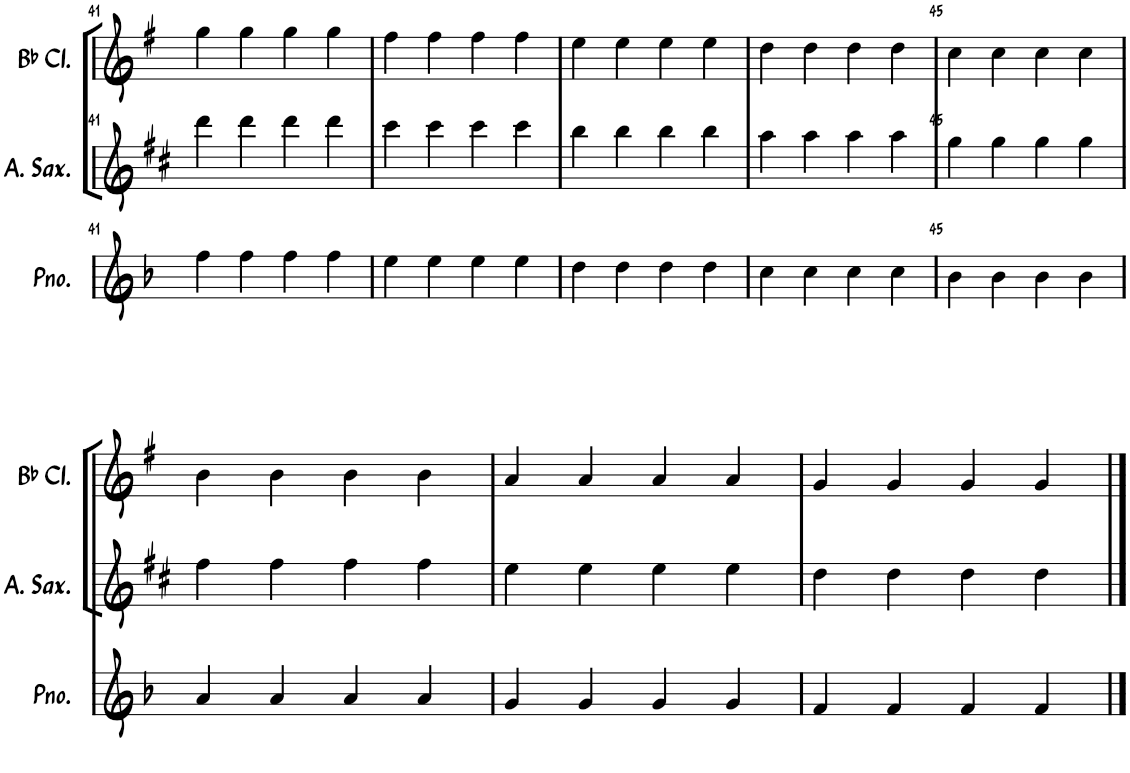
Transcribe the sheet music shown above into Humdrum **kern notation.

**kern	**kern	**kern
*part3	*part2	*part1
*staff3	*staff2	*staff1
*I"钢琴	*I"中音萨克斯	*I"降B调单簧管
!!LO:PB:g=z
*clefG2	*clefG2	*clefG2
*	*Trd5c9	*Trd1c2
*k[b-]	*k[f#c#]	*k[f#]
*M4/4	*M4/4	*M4/4
=41	=41	=41
4ff\	4ddd\	4gg\
4ff\	4ddd\	4gg\
4ff\	4ddd\	4gg\
4ff\	4ddd\	4gg\
=42	=42	=42
4ee\	4ccc#\	4ff#\
4ee\	4ccc#\	4ff#\
4ee\	4ccc#\	4ff#\
4ee\	4ccc#\	4ff#\
=43	=43	=43
4dd\	4bb\	4ee\
4dd\	4bb\	4ee\
4dd\	4bb\	4ee\
4dd\	4bb\	4ee\
=44	=44	=44
4cc\	4aa\	4dd\
4cc\	4aa\	4dd\
4cc\	4aa\	4dd\
4cc\	4aa\	4dd\
=45	=45	=45
4b-\	4gg\	4cc\
4b-\	4gg\	4cc\
4b-\	4gg\	4cc\
4b-\	4gg\	4cc\
!!LO:LB:g=z
=46	=46	=46
4a/	4ff#\	4b\
4a/	4ff#\	4b\
4a/	4ff#\	4b\
4a/	4ff#\	4b\
=47	=47	=47
4g/	4ee\	4a/
4g/	4ee\	4a/
4g/	4ee\	4a/
4g/	4ee\	4a/
=48	=48	=48
4f/	4dd\	4g/
4f/	4dd\	4g/
4f/	4dd\	4g/
4f/	4dd\	4g/
==	==	==
*-	*-	*-
